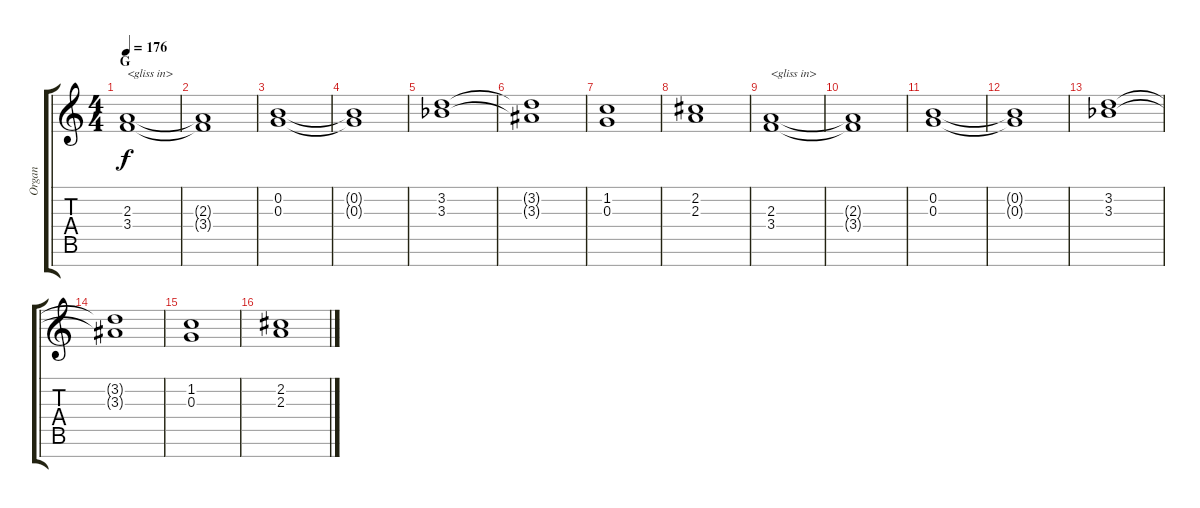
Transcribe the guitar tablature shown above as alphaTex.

\track ("Organ" "Organ") {instrument rockorgan}
\staff {score tabs}
\tuning (E5 B4 G4 D4 A3 E3 B2) {hide}
\ts (4 4)
\section ("" "G")
\tempo 176
\clef g2
\ks c
(2.3 3.4).1{txt "<gliss in>" dy f} |
(2.3{t} 3.4{t}).1 |
(0.2 0.3).1 |
(0.2{t} 0.3{t}).1 |
(3.2 3.3{acc b}).1 |
(3.2{t} 3.3{t}).1 |
(1.2 0.3).1 |
(2.2 2.3).1 |
(2.3 3.4).1{txt "<gliss in>"} |
(2.3{t} 3.4{t}).1 |
(0.2 0.3).1 |
(0.2{t} 0.3{t}).1 |
(3.2 3.3{acc b}).1 |
(3.2{t} 3.3{t}).1 |
(1.2 0.3).1 |
(2.2 2.3).1
